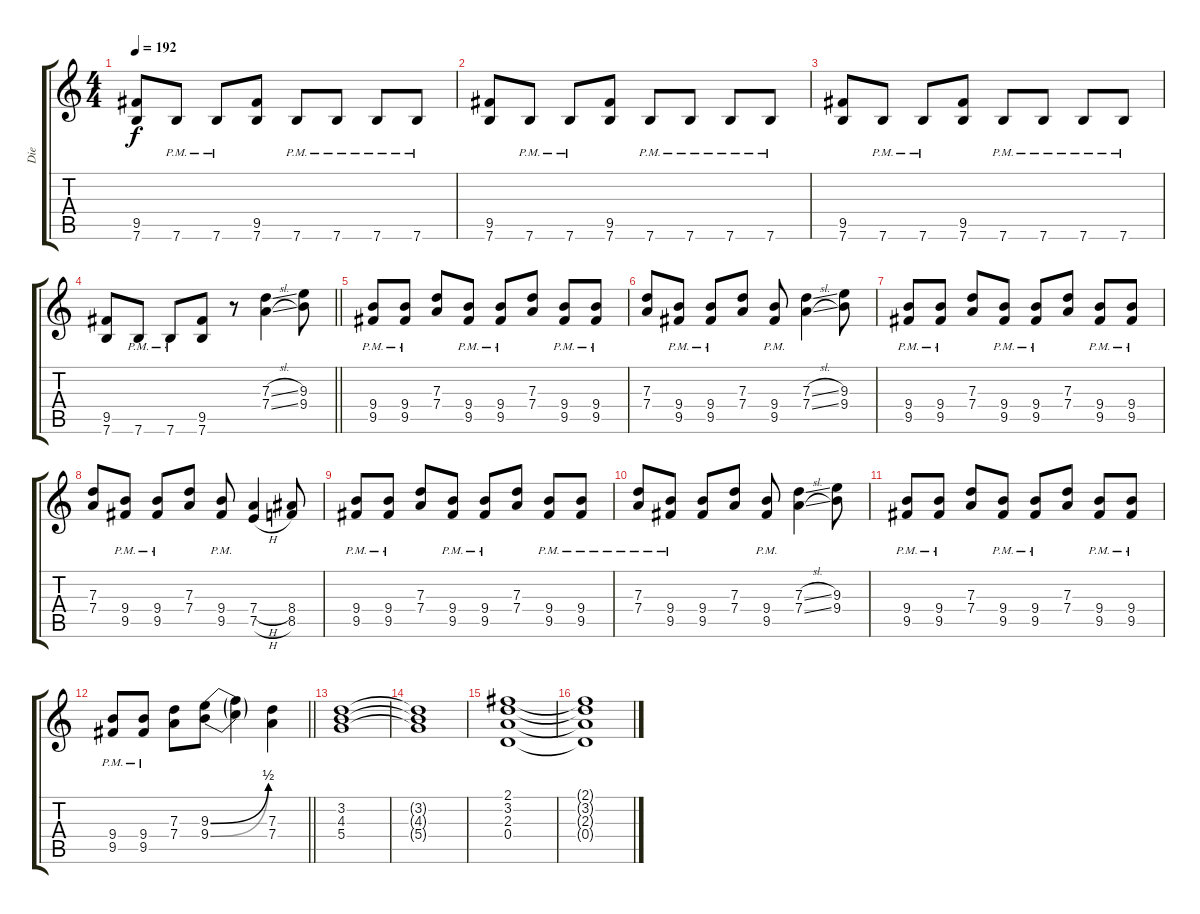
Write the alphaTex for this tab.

\track ("Die" "Die") {instrument overdrivenguitar}
\staff {score tabs}
\tuning (E4 B3 G3 D3 A2 E2) {hide}
\ts (4 4)
\tempo 192
\clef g2
\ks c
(9.5 7.6).8{dy f} 7.6{pm}.8 7.6{pm}.8 (9.5 7.6).8 7.6{pm}.8 7.6{pm}.8 7.6{pm}.8 7.6{pm}.8 |
(9.5 7.6).8 7.6{pm}.8 7.6{pm}.8 (9.5 7.6).8 7.6{pm}.8 7.6{pm}.8 7.6{pm}.8 7.6{pm}.8 |
(9.5 7.6).8 7.6{pm}.8 7.6{pm}.8 (9.5 7.6).8 7.6{pm}.8 7.6{pm}.8 7.6{pm}.8 7.6{pm}.8 |
\barLineRight lightlight
(9.5 7.6).8 7.6{pm}.8 7.6{pm}.8 (9.5 7.6).8 r.8 (7.3{sl} 7.4{sl}).4 (9.3 9.4).8 |
(9.4{pm} 9.5{pm}).8 (9.4{pm} 9.5{pm}).8 (7.3 7.4).8 (9.4{pm} 9.5{pm}).8 (9.4{pm} 9.5{pm}).8 (7.3 7.4).8 (9.4{pm} 9.5{pm}).8 (9.4{pm} 9.5{pm}).8 |
(7.3 7.4).8 (9.4{pm} 9.5{pm}).8 (9.4{pm} 9.5{pm}).8 (7.3 7.4).8 (9.4{pm} 9.5{pm}).8 (7.3{sl} 7.4{sl}).4 (9.3 9.4).8 |
(9.4{pm} 9.5{pm}).8 (9.4{pm} 9.5{pm}).8 (7.3 7.4).8 (9.4{pm} 9.5{pm}).8 (9.4{pm} 9.5{pm}).8 (7.3 7.4).8 (9.4{pm} 9.5{pm}).8 (9.4{pm} 9.5{pm}).8 |
(7.3 7.4).8 (9.4{pm} 9.5{pm}).8 (9.4{pm} 9.5{pm}).8 (7.3 7.4).8 (9.4{pm} 9.5{pm}).8 (7.4{h} 7.5{h}).4 (8.4 8.5).8 |
(9.4{pm} 9.5{pm}).8 (9.4{pm} 9.5{pm}).8 (7.3 7.4).8 (9.4{pm} 9.5{pm}).8 (9.4{pm} 9.5{pm}).8 (7.3 7.4).8 (9.4{pm} 9.5{pm}).8 (9.4{pm} 9.5{pm}).8 |
(7.3{pm} 7.4{pm}).8 (9.4{pm} 9.5{pm}).8 (9.4 9.5).8 (7.3 7.4).8 (9.4{pm} 9.5{pm}).8 (7.3{sl} 7.4{sl}).4 (9.3 9.4).8 |
(9.4{pm} 9.5{pm}).8 (9.4{pm} 9.5{pm}).8 (7.3 7.4).8 (9.4{pm} 9.5{pm}).8 (9.4{pm} 9.5{pm}).8 (7.3 7.4).8 (9.4{pm} 9.5{pm}).8 (9.4{pm} 9.5{pm}).8 |
\barLineRight lightlight
(9.4{pm} 9.5{pm}).8 (9.4{pm} 9.5{pm}).8 (7.3 7.4).8 (9.3{be (bend 0 0 60 2)} 9.4{be (bend 0 0 60 2)}).8 (9.3{t} 9.4{t}).4 (7.3 7.4).4 |
(3.2 4.3 5.4).1 |
(3.2{t} 4.3{t} 5.4{t}).1 |
(2.1 3.2 2.3 0.4).1 |
(2.1{t} 3.2{t} 2.3{t} 0.4{t}).1
